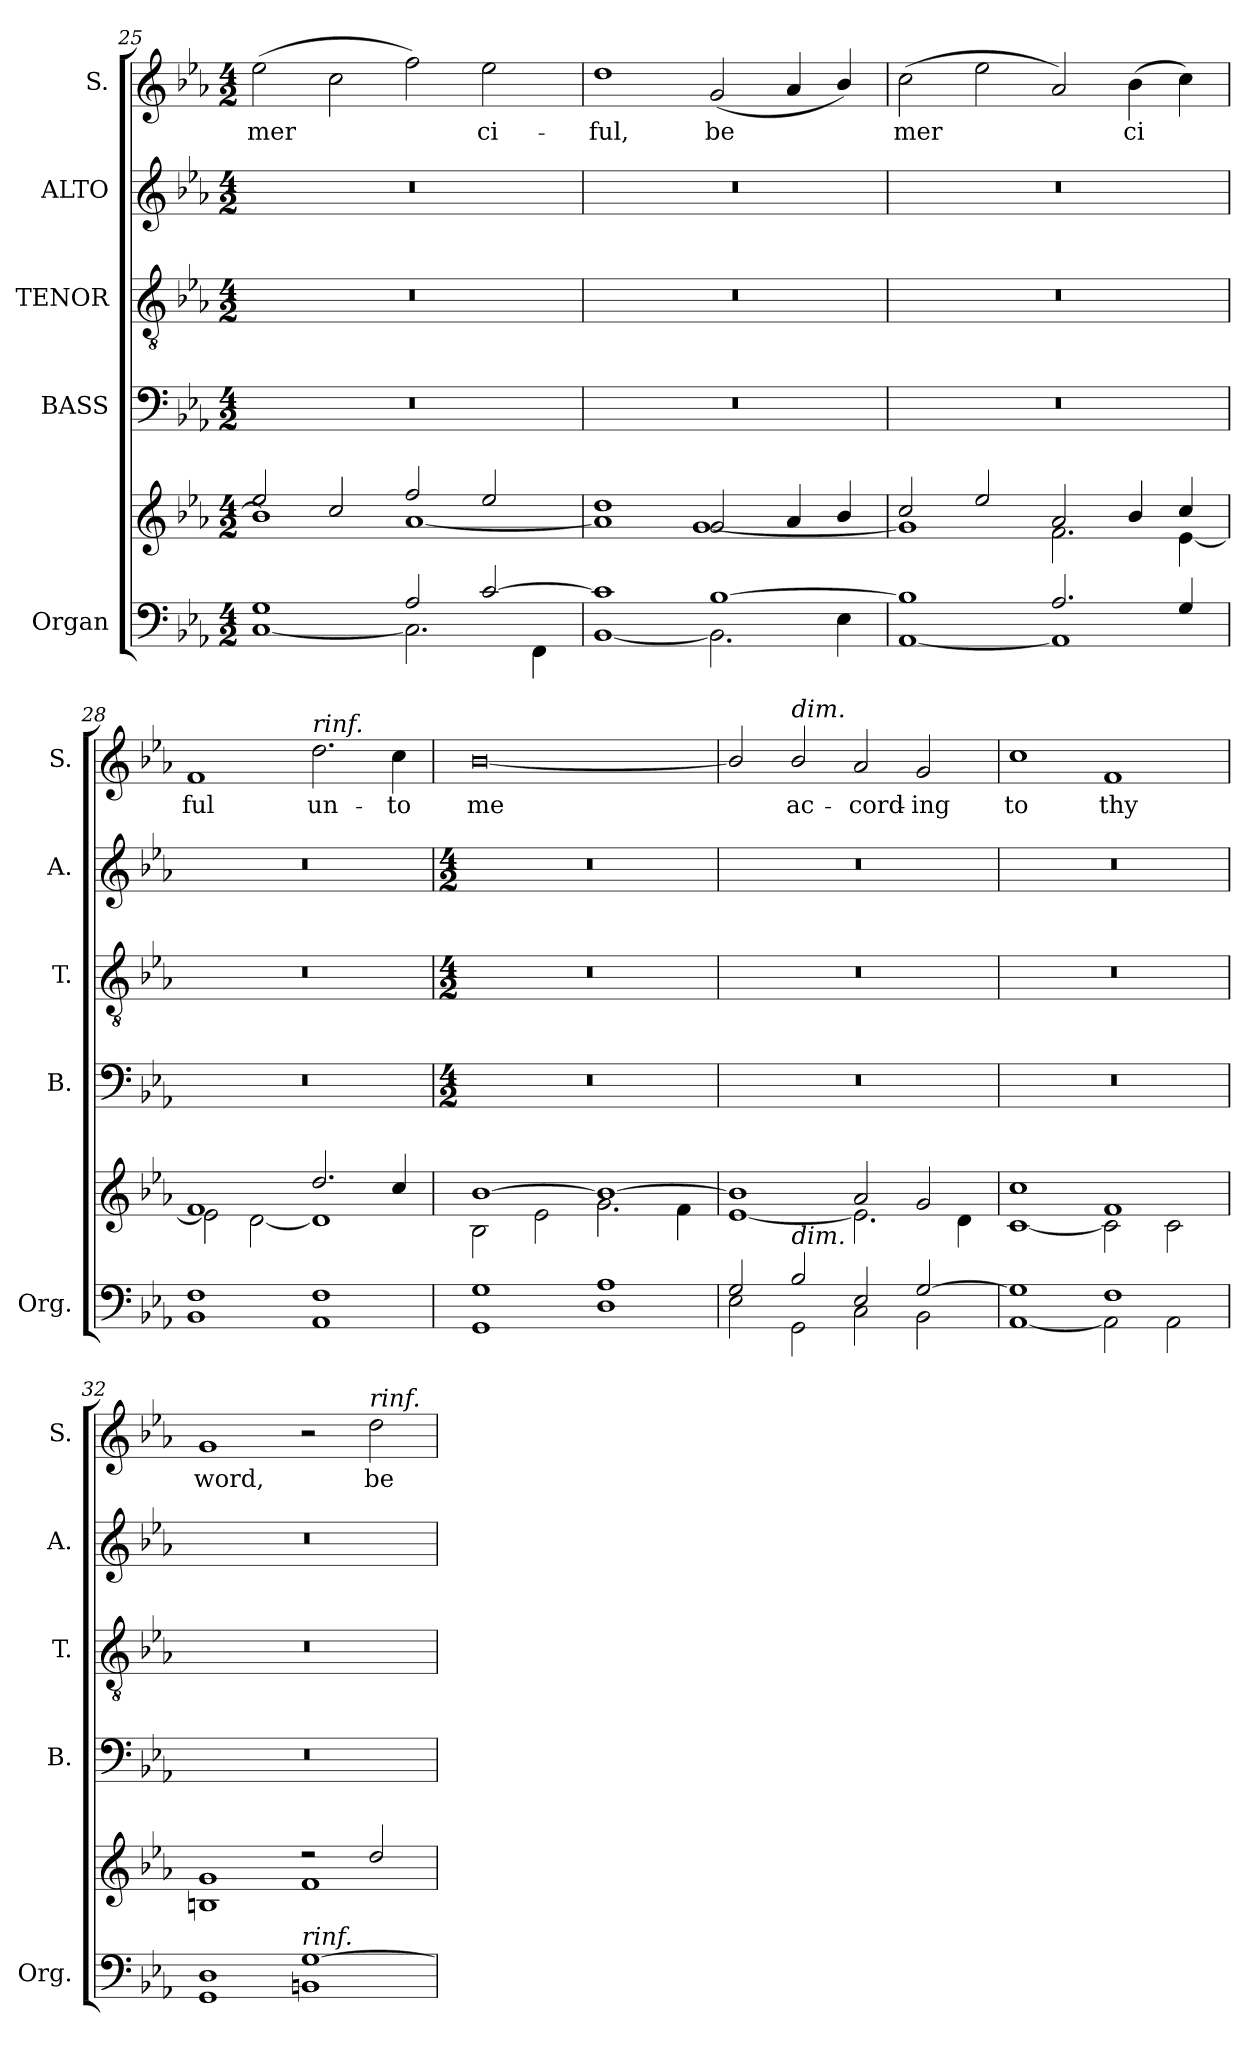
**kern	**kern	**kern	**kern	**kern	**kern	**text
*part5	*part5	*part4	*part3	*part2	*part1	*part1
*staff6	*staff5	*staff4	*staff3	*staff2	*staff1	*staff1
*I"Organ	*	*I"BASS	*I"TENOR	*I"ALTO	*I"S.	*
*I'Org.	*	*I'B.	*I'T.	*I'A.	*I'S.	*
!!LO:LB:g=z
*clefF4	*clefG2	*clefF4	*clefGv2	*clefG2	*clefG2	*
*k[b-e-a-]	*k[b-e-a-]	*k[b-e-a-]	*k[b-e-a-]	*k[b-e-a-]	*k[b-e-a-]	*
*E-:	*E-:	*E-:	*E-:	*E-:	*E-:	*
*M4/2	*M4/2	*M4/2	*M4/2	*M4/2	*M4/2	*
=25	=25	=25	=25	=25	=25	=25
*^	*^	*	*	*	*	*
!	!	!	!	!	!	!	!	!LO:LY:b
1G/	[1C\	2ee-/	1b-\]	0r	0r	0r	(>2ee-	mer
.	.	2cc/	.	.	.	.	2cc	.
2A-/	2.C\]	2ff/	[1a-\	.	.	.	2ff)	.
!	!	!	!	!	!	!	!	!LO:LY:b
[2c/	.	2ee-/	.	.	.	.	2ee-	ci-
.	4FF\	.	.	.	.	.	.	.
=26	=26	=26	=26	=26	=26	=26	=26	=26
!	!	!	!	!	!	!	!	!LO:LY:b
1c/]	[1BB-\	1dd/	1a-\]	0r	0r	0r	1dd	-ful,
!	!	!	!	!	!	!	!	!LO:LY:b
[1B-/	2.BB-\]	2g/	[1g\	.	.	.	(<2g	be
.	.	4a-/	.	.	.	.	4a-	.
.	4E-\	4b-/	.	.	.	.	4b-/)	.
=27	=27	=27	=27	=27	=27	=27	=27	=27
!	!	!	!	!	!	!	!	!LO:LY:b
1B-/]	[1AA-\	2cc/	1g\]	0r	0r	0r	(>2cc	mer
.	.	2ee-/	.	.	.	.	2ee-	.
2.A-/	1AA-\]	2a-/	2.f\	.	.	.	2a-)	.
!	!	!	!	!	!	!	!	!LO:LY:b
.	.	4b-/	.	.	.	.	(>4b-	ci
4G/	.	4cc/	[4e-\	.	.	.	4cc)	.
=28	=28	=28	=28	=28	=28	=28	=28	=28
!	!	!	!	!	!	!	!	!LO:LY:b
1F/	1BB-\	1f/	2e-\]	0r	0r	0r	1f	ful
.	.	.	[2d\	.	.	.	.	.
!	!	!	!	!	!	!	!LO:TX:a:i:t=rinf.	!
!	!	!	!	!	!	!	!	!LO:LY:b
1F/	1AA-\	2.dd/	1d\]	.	.	.	2.dd	un-
!	!	!	!	!	!	!	!	!LO:LY:b
.	.	4cc/	.	.	.	.	4cc	-to
!!LO:LB:g=z
=29	=29	=29	=29	=29	=29	=29	=29	=29
*	*	*	*	*M4/2	*M4/2	*M4/2	*	*
!	!	!	!	!	!	!	!	!LO:LY:b
1G/	1GG\	[1b-/	2B-\	0r	0r	0r	[0b-/	me
.	.	.	2e-\	.	.	.	.	.
1A-/	1D\	1b-/_	2.g\	.	.	.	.	.
.	.	.	4f\	.	.	.	.	.
=30	=30	=30	=30	=30	=30	=30	=30	=30
2G/	2E-\	1b-/]	[1e-\	0r	0r	0r	2b-/]	.
!	!	!	!	!	!	!	!LO:TX:a:i:t=dim.	!
!LO:TX:a:i:t=dim.	!	!	!	!	!	!	!	!
!	!	!	!	!	!	!	!	!LO:LY:b
2B-/	2GG\	.	.	.	.	.	2b-/	ac-
!	!	!	!	!	!	!	!	!LO:LY:b
2E-/	2C\	2a-/	2.e-\]	.	.	.	2a-	-cord-
!	!	!	!	!	!	!	!	!LO:LY:b
[2G/	2BB-\	2g/	.	.	.	.	2g	-ing
.	.	.	4d\	.	.	.	.	.
=31	=31	=31	=31	=31	=31	=31	=31	=31
!	!	!	!	!	!	!	!	!LO:LY:b
1G/]	[1AA-\	1cc/	[1c\	0r	0r	0r	1cc	to
!	!	!	!	!	!	!	!	!LO:LY:b
1F/	2AA-\]	1f/	2c\]	.	.	.	1f	thy
.	2AA-\	.	2c\	.	.	.	.	.
=32	=32	=32	=32	=32	=32	=32	=32	=32
!	!	!	!	!	!	!	!	!LO:LY:b
1D/	1GG\	1g/	1Bn\	0r	0r	0r	1g	word,
!LO:TX:a:i:t=rinf.	!	!	!	!	!	!	!	!
[1G/	1BBn\	2r	1f\	.	.	.	2r	.
!	!	!	!	!	!	!	!LO:TX:a:i:t=rinf.	!
!	!	!	!	!	!	!	!	!LO:LY:b
.	.	2dd/	.	.	.	.	2dd	be
*v	*v	*	*	*	*	*	*	*
*	*v	*v	*	*	*	*	*
=	=	=	=	=	=	=
*-	*-	*-	*-	*-	*-	*-
